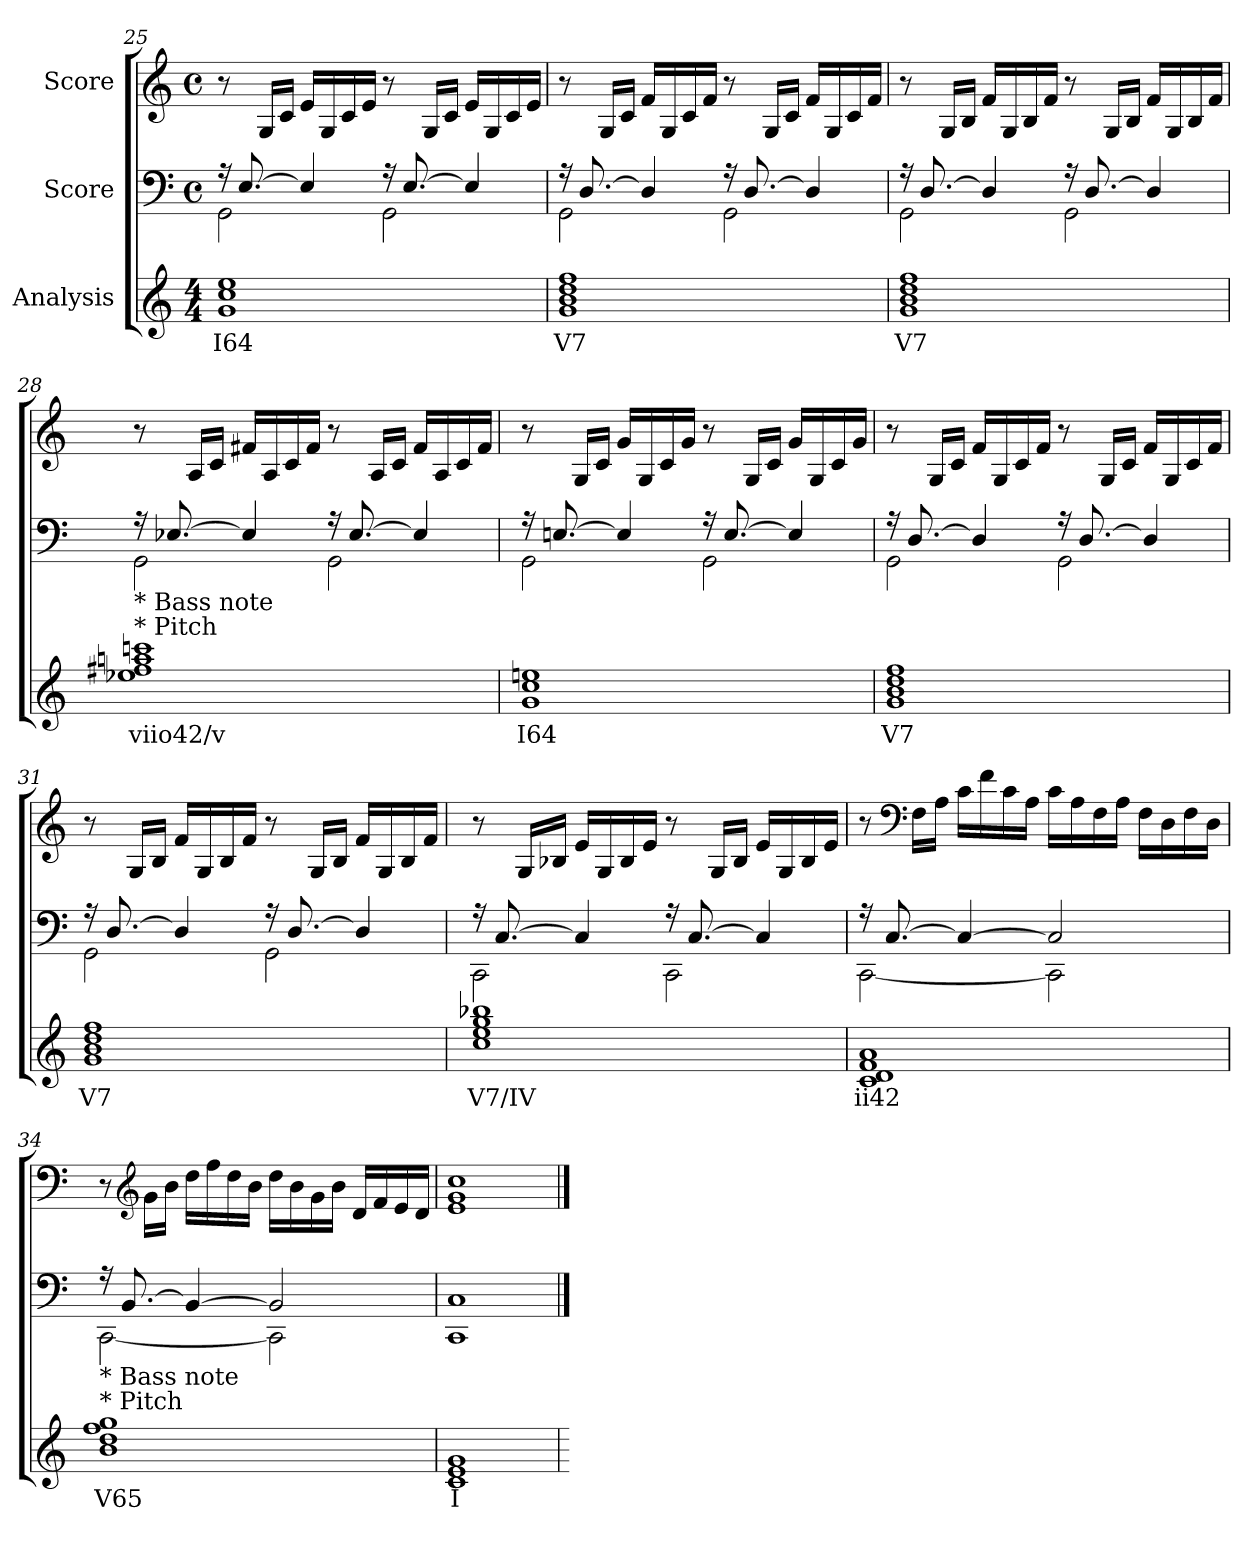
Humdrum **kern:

**kern	**text	**kern	**kern
*part3	*part3	*part2	*part1
*staff3	*staff3	*staff2	*staff1
*I"Analysis	*	*I"Score	*I"Score
*	*	*clefF4	*clefG2
*k[]	*	*k[]	*k[]
*M4/4	*	*M4/4	*M4/4
*	*	*met(c)	*met(c)
=25	=25	=25	=25
*	*	*^	*
1g 1cc 1ee	I64	16r	2GG\	8r
.	.	[8.E/	.	.
.	.	.	.	16G/LL
.	.	.	.	16c/JJ
.	.	4E/]	.	16e/LL
.	.	.	.	16G/
.	.	.	.	16c/
.	.	.	.	16e/JJ
.	.	16r	2GG\	8r
.	.	[8.E/	.	.
.	.	.	.	16G/LL
.	.	.	.	16c/JJ
.	.	4E/]	.	16e/LL
.	.	.	.	16G/
.	.	.	.	16c/
.	.	.	.	16e/JJ
=26	=26	=26	=26	=26
1g 1b 1dd 1ff	V7	16r	2GG\	8r
.	.	[8.D/	.	.
.	.	.	.	16G/LL
.	.	.	.	16c/JJ
.	.	4D/]	.	16f/LL
.	.	.	.	16G/
.	.	.	.	16c/
.	.	.	.	16f/JJ
.	.	16r	2GG\	8r
.	.	[8.D/	.	.
.	.	.	.	16G/LL
.	.	.	.	16c/JJ
.	.	4D/]	.	16f/LL
.	.	.	.	16G/
.	.	.	.	16c/
.	.	.	.	16f/JJ
!!LO:LB:g=z
=27	=27	=27	=27	=27
1g 1b 1dd 1ff	V7	16r	2GG\	8r
.	.	[8.D/	.	.
.	.	.	.	16G/LL
.	.	.	.	16B/JJ
.	.	4D/]	.	16f/LL
.	.	.	.	16G/
.	.	.	.	16B/
.	.	.	.	16f/JJ
.	.	16r	2GG\	8r
.	.	[8.D/	.	.
.	.	.	.	16G/LL
.	.	.	.	16B/JJ
.	.	4D/]	.	16f/LL
.	.	.	.	16G/
.	.	.	.	16B/
.	.	.	.	16f/JJ
=28	=28	=28	=28	=28
!LO:TX:t=* Pitch	!	!	!	!
!LO:TX:t=* Bass note	!	!	!	!
1ee-X 1ff#X 1aan 1cccn	viio42/v	16r	2GG\	8r
.	.	[8.E-X/	.	.
.	.	.	.	16A/LL
.	.	.	.	16c/JJ
.	.	4E-/]	.	16f#X/LL
.	.	.	.	16A/
.	.	.	.	16c/
.	.	.	.	16f#/JJ
.	.	16r	2GG\	8r
.	.	[8.E-/	.	.
.	.	.	.	16A/LL
.	.	.	.	16c/JJ
.	.	4E-/]	.	16f#/LL
.	.	.	.	16A/
.	.	.	.	16c/
.	.	.	.	16f#/JJ
=29	=29	=29	=29	=29
1g 1cc 1een	I64	16r	2GG\	8r
.	.	[8.En/	.	.
.	.	.	.	16G/LL
.	.	.	.	16c/JJ
.	.	4E/]	.	16g/LL
.	.	.	.	16G/
.	.	.	.	16c/
.	.	.	.	16g/JJ
.	.	16r	2GG\	8r
.	.	[8.E/	.	.
.	.	.	.	16G/LL
.	.	.	.	16c/JJ
.	.	4E/]	.	16g/LL
.	.	.	.	16G/
.	.	.	.	16c/
.	.	.	.	16g/JJ
!!LO:LB:g=z
=30	=30	=30	=30	=30
1g 1b 1dd 1ff	V7	16r	2GG\	8r
.	.	[8.D/	.	.
.	.	.	.	16G/LL
.	.	.	.	16c/JJ
.	.	4D/]	.	16f/LL
.	.	.	.	16G/
.	.	.	.	16c/
.	.	.	.	16f/JJ
.	.	16r	2GG\	8r
.	.	[8.D/	.	.
.	.	.	.	16G/LL
.	.	.	.	16c/JJ
.	.	4D/]	.	16f/LL
.	.	.	.	16G/
.	.	.	.	16c/
.	.	.	.	16f/JJ
=31	=31	=31	=31	=31
1g 1b 1dd 1ff	V7	16r	2GG\	8r
.	.	[8.D/	.	.
.	.	.	.	16G/LL
.	.	.	.	16B/JJ
.	.	4D/]	.	16f/LL
.	.	.	.	16G/
.	.	.	.	16B/
.	.	.	.	16f/JJ
.	.	16r	2GG\	8r
.	.	[8.D/	.	.
.	.	.	.	16G/LL
.	.	.	.	16B/JJ
.	.	4D/]	.	16f/LL
.	.	.	.	16G/
.	.	.	.	16B/
.	.	.	.	16f/JJ
=32	=32	=32	=32	=32
1cc 1ee 1gg 1bb-X	V7/IV	16r	2CC\	8r
.	.	[8.C/	.	.
.	.	.	.	16G/LL
.	.	.	.	16B-X/JJ
.	.	4C/]	.	16e/LL
.	.	.	.	16G/
.	.	.	.	16B-/
.	.	.	.	16e/JJ
.	.	16r	2CC\	8r
.	.	[8.C/	.	.
.	.	.	.	16G/LL
.	.	.	.	16B-/JJ
.	.	4C/]	.	16e/LL
.	.	.	.	16G/
.	.	.	.	16B-/
.	.	.	.	16e/JJ
!!LO:LB:g=z
=33	=33	=33	=33	=33
1c 1d 1f 1a	ii42	16r	[2CC\	8r
.	.	[8.C/	.	.
*	*	*	*	*clefF4
.	.	.	.	16F\LL
.	.	.	.	16A\JJ
.	.	4C/_	.	16c\LL
.	.	.	.	16f\
.	.	.	.	16c\
.	.	.	.	16A\JJ
.	.	2C/]	2CC\]	16c\LL
.	.	.	.	16A\
.	.	.	.	16F\
.	.	.	.	16A\JJ
.	.	.	.	16F\LL
.	.	.	.	16D\
.	.	.	.	16F\
.	.	.	.	16D\JJ
=34	=34	=34	=34	=34
!LO:TX:t=* Pitch	!	!	!	!
!LO:TX:t=* Bass note	!	!	!	!
1b 1dd 1ff 1gg	V65	16r	[2CC\	8r
.	.	[8.BB/	.	.
*	*	*	*	*clefG2
.	.	.	.	16g\LL
.	.	.	.	16b\JJ
.	.	4BB/_	.	16dd\LL
.	.	.	.	16ff\
.	.	.	.	16dd\
.	.	.	.	16b\JJ
.	.	2BB/]	2CC\]	16dd\LL
.	.	.	.	16b\
.	.	.	.	16g\
.	.	.	.	16b\JJ
.	.	.	.	16d/LL
.	.	.	.	16f/
.	.	.	.	16e/
.	.	.	.	16d/JJ
=35	=35	=35	=35	=35
1c 1e 1g	I	1C	1CC	1e 1g 1cc
*	*	*v	*v	*
=	==	==	==
*-	*-	*-	*-
